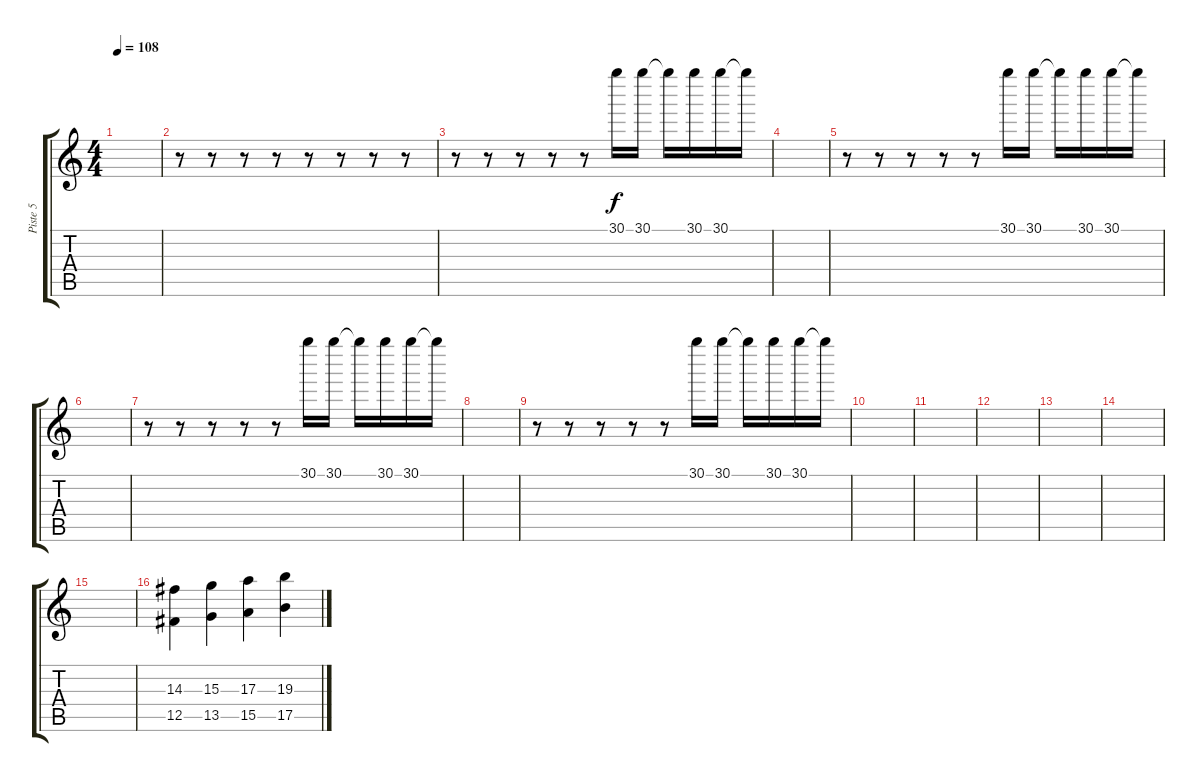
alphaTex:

\track ("Piste 5" "Piste 5") {instrument distortionguitar}
\staff {score tabs}
\tuning (Db4 Ab3 E3 B2 Gb2 B1) {hide}
\ts (4 4)
\tempo 108
\clef g2
\ks c
|
r.8{volume 10 instrument tinklebell} r.8 r.8 r.8 r.8 r.8 r.8 r.8 |
r.8 r.8 r.8 r.8 r.8 30.1.16 30.1.16 30.1{t}.16 30.1.16 30.1.16 30.1{t}.16 |
|
r.8 r.8 r.8 r.8 r.8 30.1.16 30.1.16 30.1{t}.16 30.1.16 30.1.16 30.1{t}.16 |
|
r.8 r.8 r.8 r.8 r.8 30.1.16 30.1.16 30.1{t}.16 30.1.16 30.1.16 30.1{t}.16 |
|
r.8 r.8 r.8 r.8 r.8 30.1.16 30.1.16 30.1{t}.16 30.1.16 30.1.16 30.1{t}.16 |
|
|
|
|
|
|
(14.3 12.5).4 (15.3 13.5).4 (17.3 15.5).4 (19.3 17.5).4
